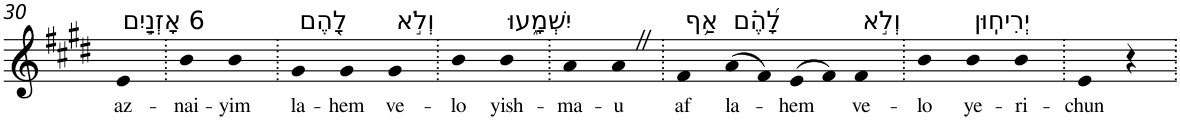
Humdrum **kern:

**kern	**text
*part1	*part1
*staff1	*staff1
*I"Piano	*
*I'Pno	*
!!LO:PB:g=z
*clefG2	*
*k[f#c#g#d#]	*
*E:	*
=30	=30
!LO:TX:a:t=6 אָזְנַ֣יִם	!
!	!LO:LY:b
4e	az-
=31.	=31.
!	!LO:LY:b
4b	-nai-
!	!LO:LY:b
4b	-yim
=32.	=32.
!LO:TX:a:t=לָ֭הֶם	!
!	!LO:LY:b
4g#	la-
!	!LO:LY:b
4g#	-hem
!LO:TX:a:t=וְלֹ֣א	!
!	!LO:LY:b
4g#	ve-
=33.	=33.
!	!LO:LY:b
4b	-lo
!LO:TX:a:t=יִשְׁמָ֑עוּ	!
!	!LO:LY:b
4b	yish-
=34.	=34.
!	!LO:LY:b
4a	-ma-
!	!LO:LY:b
4aZ	-u
=35.	=35.
!LO:TX:a:t=אַ֥ף	!
!	!LO:LY:b
4f#	af
!LO:TX:a:t=לָ֝הֶ֗ם	!
!	!LO:LY:b
(>8a	la-
8f#)	.
!	!LO:LY:b
(>8e	-hem
8f#)	.
!LO:TX:a:t=וְלֹ֣א	!
!	!LO:LY:b
4f#	ve-
=36.	=36.
!	!LO:LY:b
4b	-lo
!LO:TX:a:t=יְרִיחֽוּן	!
!	!LO:LY:b
4b	ye-
!	!LO:LY:b
4b	-ri-
=37.	=37.
!	!LO:LY:b
4e	-chun
4r	.
=.	=.
*-	*-
